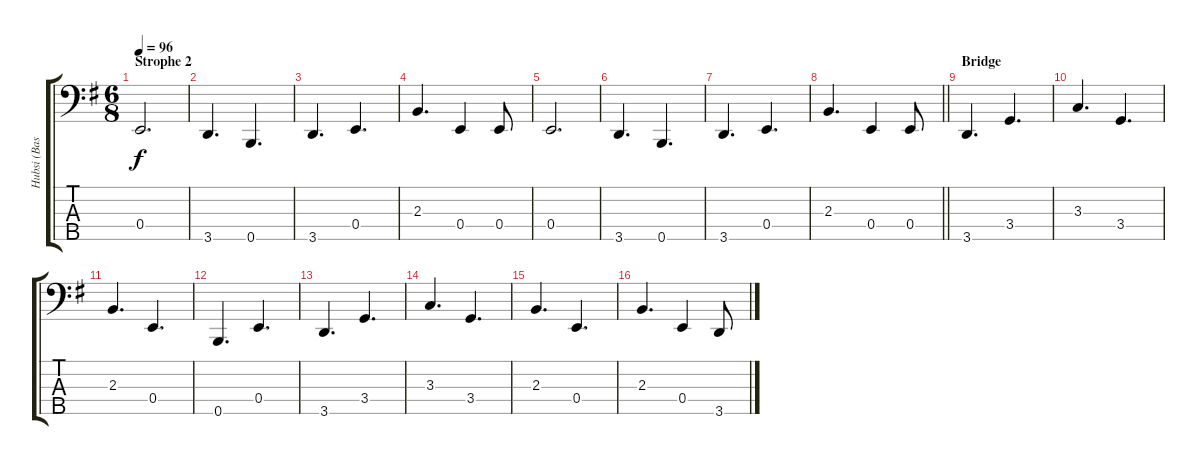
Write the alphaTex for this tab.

\track ("Hubsi (Bass)" "Hubsi (Bas") {instrument electricbassfinger}
\staff {score tabs}
\tuning (G2 D2 A1 E1 B0) {hide}
\ts (6 8)
\section ("" "Strophe 2")
\tempo 96
\clef f4
\ks g
0.4.2{d dy f} |
3.5.4{d} 0.5.4{d} |
3.5.4{d} 0.4.4{d} |
2.3.4{d} 0.4.4 0.4.8 |
0.4.2{d} |
3.5.4{d} 0.5.4{d} |
3.5.4{d} 0.4.4{d} |
\barLineRight lightlight
2.3.4{d} 0.4.4 0.4.8 |
\section ("" "Bridge")
3.5.4{d} 3.4.4{d} |
3.3.4{d} 3.4.4{d} |
2.3.4{d} 0.4.4{d} |
0.5.4{d} 0.4.4{d} |
3.5.4{d} 3.4.4{d} |
3.3.4{d} 3.4.4{d} |
2.3.4{d} 0.4.4{d} |
2.3.4{d} 0.4.4 3.5.8
